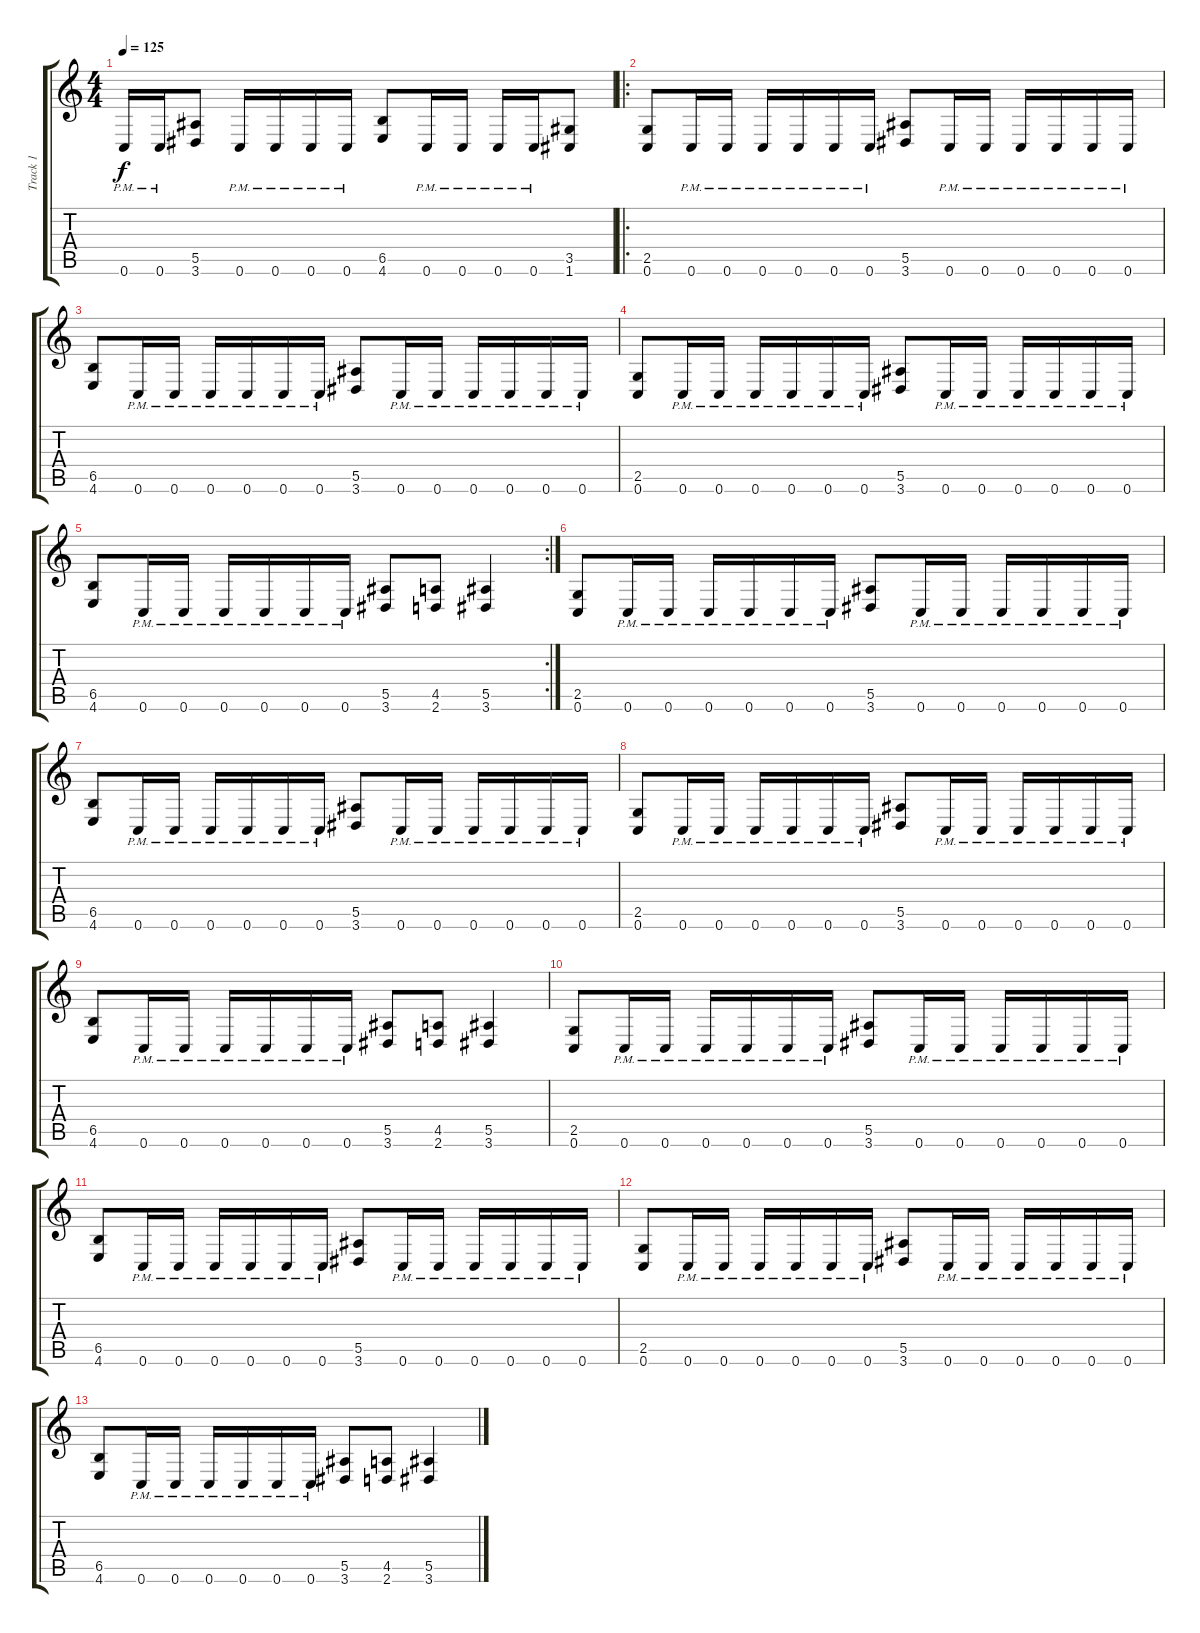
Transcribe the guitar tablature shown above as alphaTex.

\track ("Track 1" "Track 1") {instrument distortionguitar}
\staff {score tabs}
\tuning (C4 G3 Eb3 Bb2 F2 C2) {hide}
\ts (4 4)
\tempo 125
\clef g2
\ks c
0.6{pm}.16{dy f} 0.6{pm}.16 (5.5 3.6).8 0.6{pm}.16 0.6{pm}.16 0.6{pm}.16 0.6{pm}.16 (6.5 4.6).8 0.6{pm}.16 0.6{pm}.16 0.6{pm}.16 0.6{pm}.16 (3.5 1.6).8 |
\ro
(2.5 0.6).8 0.6{pm}.16 0.6{pm}.16 0.6{pm}.16 0.6{pm}.16 0.6{pm}.16 0.6{pm}.16 (5.5 3.6).8 0.6{pm}.16 0.6{pm}.16 0.6{pm}.16 0.6{pm}.16 0.6{pm}.16 0.6{pm}.16 |
(6.5 4.6).8 0.6{pm}.16 0.6{pm}.16 0.6{pm}.16 0.6{pm}.16 0.6{pm}.16 0.6{pm}.16 (5.5 3.6).8 0.6{pm}.16 0.6{pm}.16 0.6{pm}.16 0.6{pm}.16 0.6{pm}.16 0.6{pm}.16 |
(2.5 0.6).8 0.6{pm}.16 0.6{pm}.16 0.6{pm}.16 0.6{pm}.16 0.6{pm}.16 0.6{pm}.16 (5.5 3.6).8 0.6{pm}.16 0.6{pm}.16 0.6{pm}.16 0.6{pm}.16 0.6{pm}.16 0.6{pm}.16 |
\rc 2
(6.5 4.6).8 0.6{pm}.16 0.6{pm}.16 0.6{pm}.16 0.6{pm}.16 0.6{pm}.16 0.6{pm}.16 (5.5 3.6).8 (4.5 2.6).8 (5.5 3.6).4 |
(2.5 0.6).8 0.6{pm}.16 0.6{pm}.16 0.6{pm}.16 0.6{pm}.16 0.6{pm}.16 0.6{pm}.16 (5.5 3.6).8 0.6{pm}.16 0.6{pm}.16 0.6{pm}.16 0.6{pm}.16 0.6{pm}.16 0.6{pm}.16 |
(6.5 4.6).8 0.6{pm}.16 0.6{pm}.16 0.6{pm}.16 0.6{pm}.16 0.6{pm}.16 0.6{pm}.16 (5.5 3.6).8 0.6{pm}.16 0.6{pm}.16 0.6{pm}.16 0.6{pm}.16 0.6{pm}.16 0.6{pm}.16 |
(2.5 0.6).8 0.6{pm}.16 0.6{pm}.16 0.6{pm}.16 0.6{pm}.16 0.6{pm}.16 0.6{pm}.16 (5.5 3.6).8 0.6{pm}.16 0.6{pm}.16 0.6{pm}.16 0.6{pm}.16 0.6{pm}.16 0.6{pm}.16 |
(6.5 4.6).8 0.6{pm}.16 0.6{pm}.16 0.6{pm}.16 0.6{pm}.16 0.6{pm}.16 0.6{pm}.16 (5.5 3.6).8 (4.5 2.6).8 (5.5 3.6).4 |
(2.5 0.6).8 0.6{pm}.16 0.6{pm}.16 0.6{pm}.16 0.6{pm}.16 0.6{pm}.16 0.6{pm}.16 (5.5 3.6).8 0.6{pm}.16 0.6{pm}.16 0.6{pm}.16 0.6{pm}.16 0.6{pm}.16 0.6{pm}.16 |
(6.5 4.6).8 0.6{pm}.16 0.6{pm}.16 0.6{pm}.16 0.6{pm}.16 0.6{pm}.16 0.6{pm}.16 (5.5 3.6).8 0.6{pm}.16 0.6{pm}.16 0.6{pm}.16 0.6{pm}.16 0.6{pm}.16 0.6{pm}.16 |
(2.5 0.6).8 0.6{pm}.16 0.6{pm}.16 0.6{pm}.16 0.6{pm}.16 0.6{pm}.16 0.6{pm}.16 (5.5 3.6).8 0.6{pm}.16 0.6{pm}.16 0.6{pm}.16 0.6{pm}.16 0.6{pm}.16 0.6{pm}.16 |
(6.5 4.6).8 0.6{pm}.16 0.6{pm}.16 0.6{pm}.16 0.6{pm}.16 0.6{pm}.16 0.6{pm}.16 (5.5 3.6).8 (4.5 2.6).8 (5.5 3.6).4
